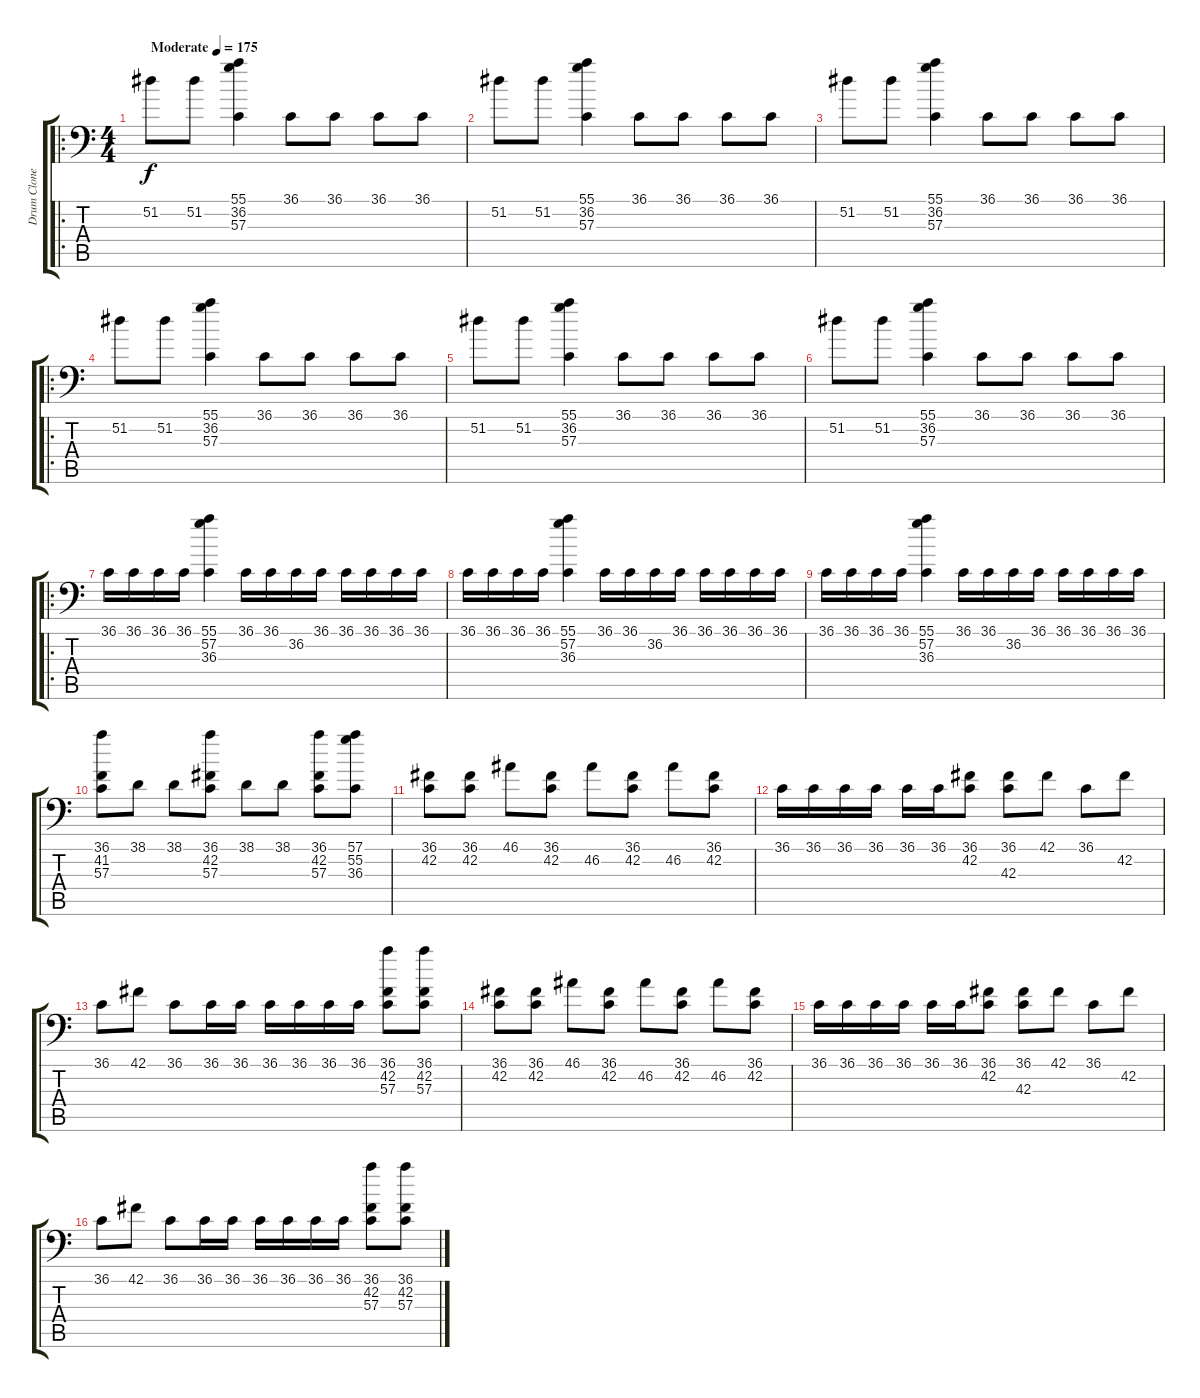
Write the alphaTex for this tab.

\track ("Drum Clone" "Drum Clone") {instrument acousticgrandpiano}
\staff {score tabs}
\tuning (C-1 C-1 C-1 C-1 C-1 C-1) {hide}
\ro
\ts (4 4)
\tempo (175 "Moderate")
\clef f4
\ks c
51.2.8{dy f instrument acousticgrandpiano} 51.2.8 (55.1 36.2 57.3).4 36.1.8 36.1.8 36.1.8 36.1.8 |
51.2.8 51.2.8 (55.1 36.2 57.3).4 36.1.8 36.1.8 36.1.8 36.1.8 |
51.2.8 51.2.8 (55.1 36.2 57.3).4 36.1.8 36.1.8 36.1.8 36.1.8 |
\ro
51.2.8 51.2.8 (55.1 36.2 57.3).4 36.1.8 36.1.8 36.1.8 36.1.8 |
51.2.8 51.2.8 (55.1 36.2 57.3).4 36.1.8 36.1.8 36.1.8 36.1.8 |
51.2.8 51.2.8 (55.1 36.2 57.3).4 36.1.8 36.1.8 36.1.8 36.1.8 |
\ro
36.1.16 36.1.16 36.1.16 36.1.16 (55.1 57.2 36.3).4 36.1.16 36.1.16 36.2.16 36.1.16 36.1.16 36.1.16 36.1.16 36.1.16 |
36.1.16 36.1.16 36.1.16 36.1.16 (55.1 57.2 36.3).4 36.1.16 36.1.16 36.2.16 36.1.16 36.1.16 36.1.16 36.1.16 36.1.16 |
36.1.16 36.1.16 36.1.16 36.1.16 (55.1 57.2 36.3).4 36.1.16 36.1.16 36.2.16 36.1.16 36.1.16 36.1.16 36.1.16 36.1.16 |
(36.1 41.2 57.3).8 38.1.8 38.1.8 (36.1 42.2 57.3).8 38.1.8 38.1.8 (36.1 42.2 57.3).8 (57.1 55.2 36.3).8 |
(36.1 42.2).8 (36.1 42.2).8 46.1.8 (36.1 42.2).8 46.2.8 (36.1 42.2).8 46.2.8 (36.1 42.2).8 |
36.1.16 36.1.16 36.1.16 36.1.16 36.1.16 36.1.16 (36.1 42.2).8 (36.1 42.3).8 42.1.8 36.1.8 42.2.8 |
36.1.8 42.1.8 36.1.8 36.1.16 36.1.16 36.1.16 36.1.16 36.1.16 36.1.16 (36.1 42.2 57.3).8 (36.1 42.2 57.3).8 |
(36.1 42.2).8 (36.1 42.2).8 46.1.8 (36.1 42.2).8 46.2.8 (36.1 42.2).8 46.2.8 (36.1 42.2).8 |
36.1.16 36.1.16 36.1.16 36.1.16 36.1.16 36.1.16 (36.1 42.2).8 (36.1 42.3).8 42.1.8 36.1.8 42.2.8 |
36.1.8 42.1.8 36.1.8 36.1.16 36.1.16 36.1.16 36.1.16 36.1.16 36.1.16 (36.1 42.2 57.3).8 (36.1 42.2 57.3).8
